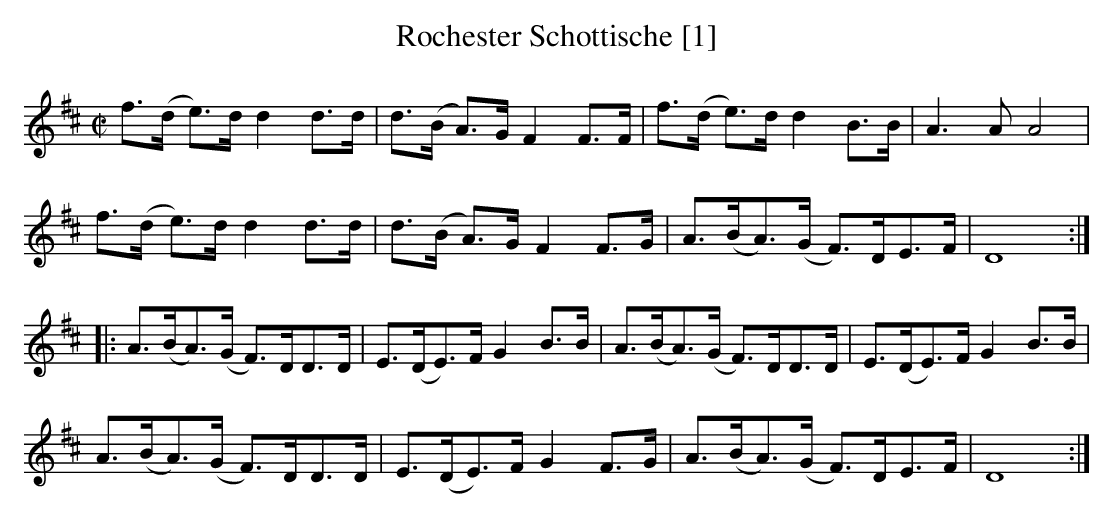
X:1
T:Rochester Schottische [1]
L:1/8
M:C|
K:D
f>(d e)>d d2 d>d|d>(B A)>G F2 F>F|f>(d e)>d d2 B>B|A3 A A4|
f>(d e)>d d2 d>d|d>(B A)>G F2 F>G|A>(BA)>(G F)>DE>F|D8:|
|:A>(BA)>(G F)>DD>D|E>(DE)>F G2 B>B|A>(BA)>(G F)>DD>D|E>(DE)>F G2 B>B|
A>(BA)>(G F)>DD>D|E>(DE)>F G2 F>G|A>(BA)>(G F)>DE>F|D8:|
